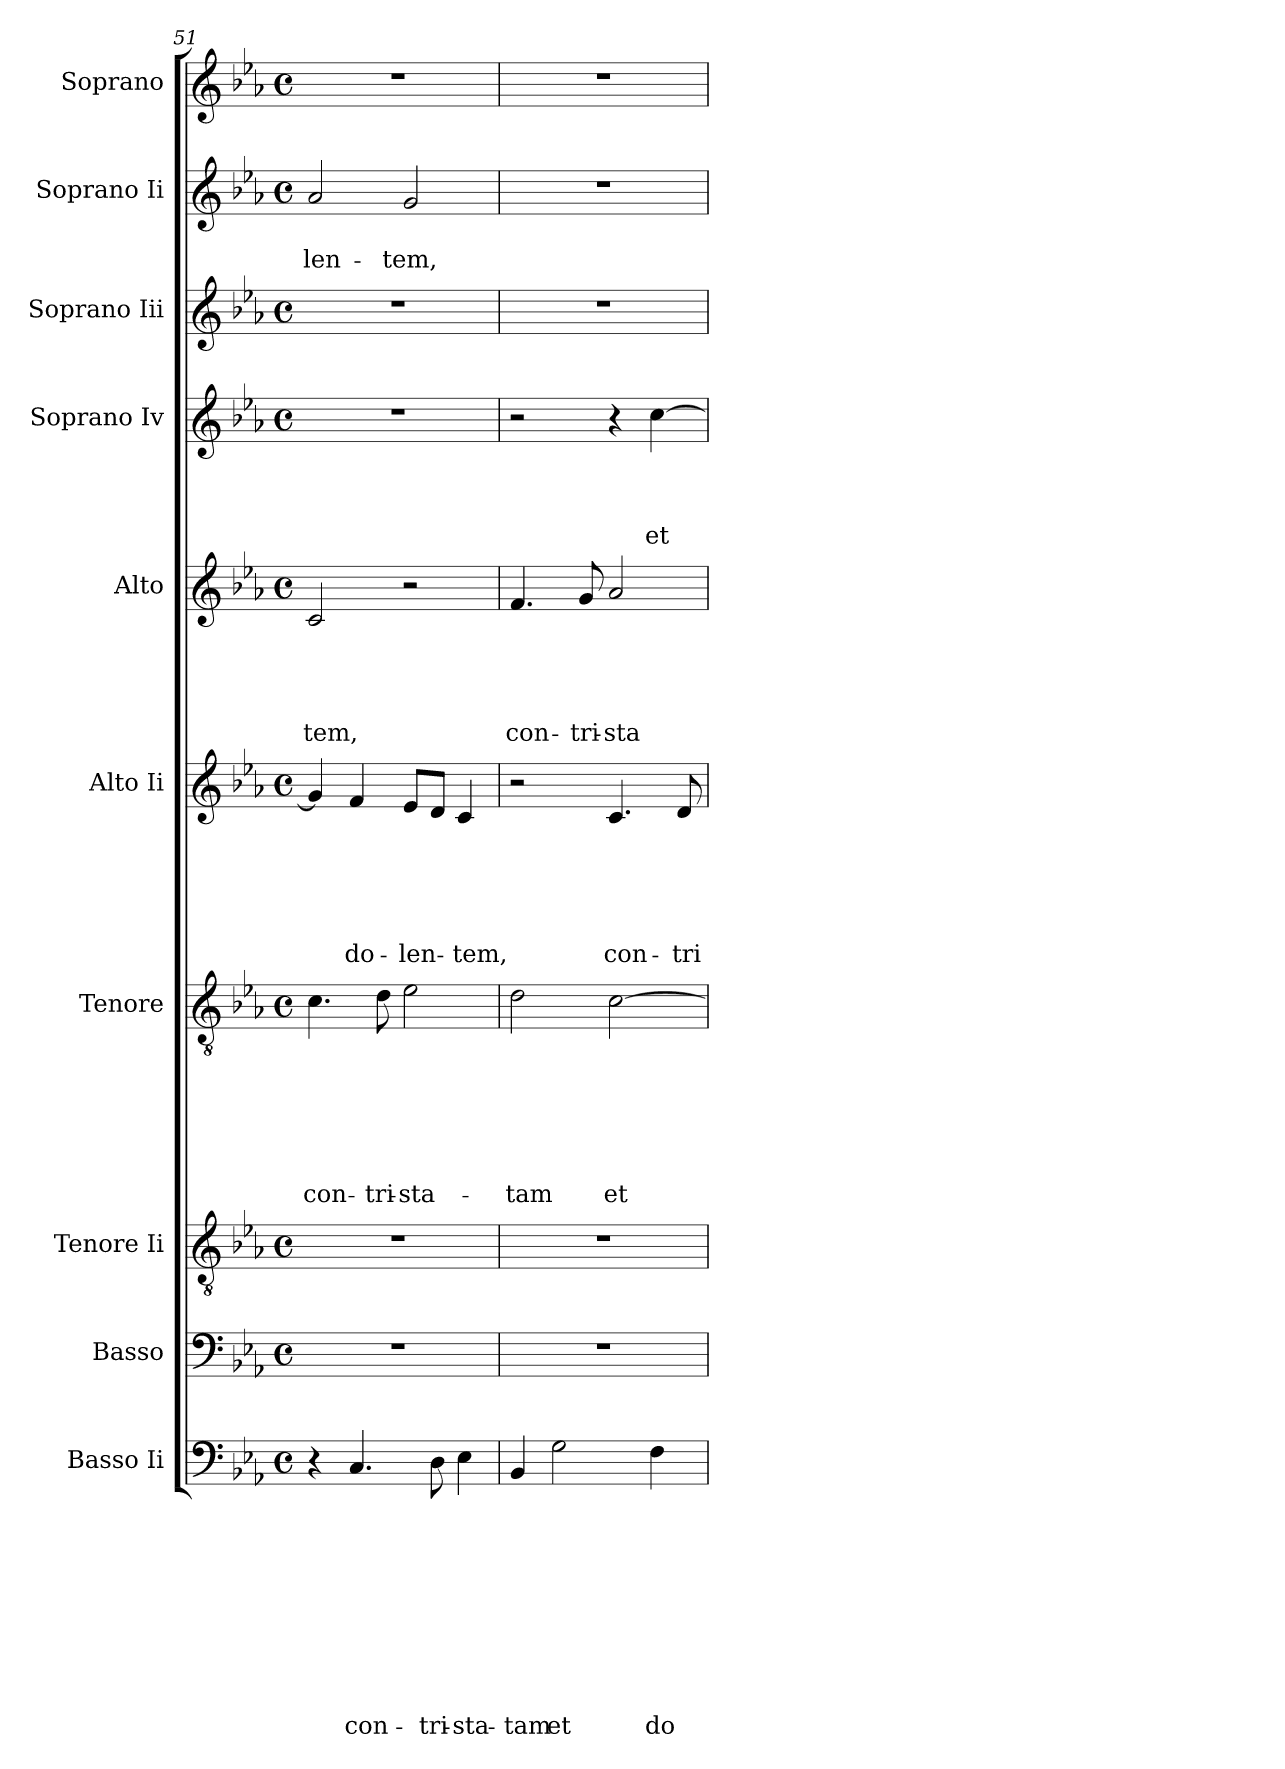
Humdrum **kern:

**kern	**text	**text	**text	**text	**text	**text	**text	**text	**text	**text	**kern	**kern	**kern	**text	**text	**text	**text	**text	**text	**text	**kern	**text	**text	**text	**text	**text	**text	**kern	**text	**text	**text	**text	**text	**kern	**text	**text	**text	**text	**kern	**kern	**text	**text	**kern
*part10	*part10	*part10	*part10	*part10	*part10	*part10	*part10	*part10	*part10	*part10	*part9	*part8	*part7	*part7	*part7	*part7	*part7	*part7	*part7	*part7	*part6	*part6	*part6	*part6	*part6	*part6	*part6	*part5	*part5	*part5	*part5	*part5	*part5	*part4	*part4	*part4	*part4	*part4	*part3	*part2	*part2	*part2	*part1
*staff10	*staff10	*staff10	*staff10	*staff10	*staff10	*staff10	*staff10	*staff10	*staff10	*staff10	*staff9	*staff8	*staff7	*staff7	*staff7	*staff7	*staff7	*staff7	*staff7	*staff7	*staff6	*staff6	*staff6	*staff6	*staff6	*staff6	*staff6	*staff5	*staff5	*staff5	*staff5	*staff5	*staff5	*staff4	*staff4	*staff4	*staff4	*staff4	*staff3	*staff2	*staff2	*staff2	*staff1
*I"Basso Ii	*	*	*	*	*	*	*	*	*	*	*I"Basso	*I"Tenore Ii	*I"Tenore	*	*	*	*	*	*	*	*I"Alto Ii	*	*	*	*	*	*	*I"Alto	*	*	*	*	*	*I"Soprano Iv	*	*	*	*	*I"Soprano Iii	*I"Soprano Ii	*	*	*I"Soprano
!!LO:PB:g=z
*clefF4	*	*	*	*	*	*	*	*	*	*	*clefF4	*clefGv2	*clefGv2	*	*	*	*	*	*	*	*clefG2	*	*	*	*	*	*	*clefG2	*	*	*	*	*	*clefG2	*	*	*	*	*clefG2	*clefG2	*	*	*clefG2
*k[b-e-a-]	*	*	*	*	*	*	*	*	*	*	*k[b-e-a-]	*k[b-e-a-]	*k[b-e-a-]	*	*	*	*	*	*	*	*k[b-e-a-]	*	*	*	*	*	*	*k[b-e-a-]	*	*	*	*	*	*k[b-e-a-]	*	*	*	*	*k[b-e-a-]	*k[b-e-a-]	*	*	*k[b-e-a-]
*E-:	*	*	*	*	*	*	*	*	*	*	*E-:	*E-:	*E-:	*	*	*	*	*	*	*	*E-:	*	*	*	*	*	*	*E-:	*	*	*	*	*	*E-:	*	*	*	*	*E-:	*E-:	*	*	*E-:
*M4/4	*	*	*	*	*	*	*	*	*	*	*M4/4	*M4/4	*M4/4	*	*	*	*	*	*	*	*M4/4	*	*	*	*	*	*	*M4/4	*	*	*	*	*	*M4/4	*	*	*	*	*M4/4	*M4/4	*	*	*M4/4
*met(c)	*	*	*	*	*	*	*	*	*	*	*met(c)	*met(c)	*met(c)	*	*	*	*	*	*	*	*met(c)	*	*	*	*	*	*	*met(c)	*	*	*	*	*	*met(c)	*	*	*	*	*met(c)	*met(c)	*	*	*met(c)
=51	=51	=51	=51	=51	=51	=51	=51	=51	=51	=51	=51	=51	=51	=51	=51	=51	=51	=51	=51	=51	=51	=51	=51	=51	=51	=51	=51	=51	=51	=51	=51	=51	=51	=51	=51	=51	=51	=51	=51	=51	=51	=51	=51
!	!	!	!	!	!	!	!	!	!	!	!	!	!	!	!	!	!	!	!	!LO:LY:b	!	!	!	!	!	!	!	!	!	!	!	!	!LO:LY:b	!	!	!	!	!	!	!	!	!LO:LY:b	!
4r	.	.	.	.	.	.	.	.	.	.	1r	1r	4.c\	.	.	.	.	.	.	con-	4g/]	.	.	.	.	.	.	2c/	.	.	.	.	-tem,	1r	.	.	.	.	1r	2a-/	.	-len-	1r
!	!	!	!	!	!	!	!	!	!	!LO:LY:b	!	!	!	!	!	!	!	!	!	!	!	!	!	!	!	!	!LO:LY:b	!	!	!	!	!	!	!	!	!	!	!	!	!	!	!	!
4.C/	.	.	.	.	.	.	.	.	.	con-	.	.	.	.	.	.	.	.	.	.	4f/	.	.	.	.	.	do-	.	.	.	.	.	.	.	.	.	.	.	.	.	.	.	.
!	!	!	!	!	!	!	!	!	!	!	!	!	!	!	!	!	!	!	!	!LO:LY:b	!	!	!	!	!	!	!	!	!	!	!	!	!	!	!	!	!	!	!	!	!	!	!
.	.	.	.	.	.	.	.	.	.	.	.	.	8d\	.	.	.	.	.	.	-tri-	.	.	.	.	.	.	.	.	.	.	.	.	.	.	.	.	.	.	.	.	.	.	.
!	!	!	!	!	!	!	!	!	!	!	!	!	!	!	!	!	!	!	!	!LO:LY:b:rj	!	!	!	!	!	!	!LO:LY:b	!	!	!	!	!	!	!	!	!	!	!	!	!	!	!LO:LY:b	!
.	.	.	.	.	.	.	.	.	.	.	.	.	2e-\	.	.	.	.	.	.	-sta-	8e-/L	.	.	.	.	.	-len-	2r	.	.	.	.	.	.	.	.	.	.	.	2g/	.	-tem,	.
!	!	!	!	!	!	!	!	!	!	!LO:LY:b	!	!	!	!	!	!	!	!	!	!	!	!	!	!	!	!	!	!	!	!	!	!	!	!	!	!	!	!	!	!	!	!	!
8D\	.	.	.	.	.	.	.	.	.	-tri-	.	.	.	.	.	.	.	.	.	.	8d/J	.	.	.	.	.	.	.	.	.	.	.	.	.	.	.	.	.	.	.	.	.	.
!	!	!	!	!	!	!	!	!	!	!LO:LY:b:rj	!	!	!	!	!	!	!	!	!	!	!	!	!	!	!	!	!LO:LY:b	!	!	!	!	!	!	!	!	!	!	!	!	!	!	!	!
4E-\	.	.	.	.	.	.	.	.	.	-sta-	.	.	.	.	.	.	.	.	.	.	4c/	.	.	.	.	.	-tem,	.	.	.	.	.	.	.	.	.	.	.	.	.	.	.	.
=52	=52	=52	=52	=52	=52	=52	=52	=52	=52	=52	=52	=52	=52	=52	=52	=52	=52	=52	=52	=52	=52	=52	=52	=52	=52	=52	=52	=52	=52	=52	=52	=52	=52	=52	=52	=52	=52	=52	=52	=52	=52	=52	=52
!	!	!	!	!	!	!	!	!	!	!LO:LY:b	!	!	!	!	!	!	!	!	!	!LO:LY:b	!	!	!	!	!	!	!	!	!	!	!	!	!LO:LY:b	!	!	!	!	!	!	!	!	!	!
4BB-/	.	.	.	.	.	.	.	.	.	-tam	1r	1r	2d\	.	.	.	.	.	.	-tam	2r	.	.	.	.	.	.	4.f/	.	.	.	.	con-	2r	.	.	.	.	1r	1r	.	.	1r
!	!	!	!	!	!	!	!	!	!	!LO:LY:b	!	!	!	!	!	!	!	!	!	!	!	!	!	!	!	!	!	!	!	!	!	!	!	!	!	!	!	!	!	!	!	!	!
2G\	.	.	.	.	.	.	.	.	.	et	.	.	.	.	.	.	.	.	.	.	.	.	.	.	.	.	.	.	.	.	.	.	.	.	.	.	.	.	.	.	.	.	.
!	!	!	!	!	!	!	!	!	!	!	!	!	!	!	!	!	!	!	!	!	!	!	!	!	!	!	!	!	!	!	!	!	!LO:LY:b	!	!	!	!	!	!	!	!	!	!
.	.	.	.	.	.	.	.	.	.	.	.	.	.	.	.	.	.	.	.	.	.	.	.	.	.	.	.	8g/	.	.	.	.	-tri-	.	.	.	.	.	.	.	.	.	.
!	!	!	!	!	!	!	!	!	!	!	!	!	!	!	!	!	!	!	!	!LO:LY:b	!	!	!	!	!	!	!LO:LY:b	!	!	!	!	!	!LO:LY:b:rj	!	!	!	!	!	!	!	!	!	!
.	.	.	.	.	.	.	.	.	.	.	.	.	[>2c\	.	.	.	.	.	.	et	4.c/	.	.	.	.	.	con-	2a-/	.	.	.	.	-sta-	4r	.	.	.	.	.	.	.	.	.
!	!	!	!	!	!	!	!	!	!	!LO:LY:b	!	!	!	!	!	!	!	!	!	!	!	!	!	!	!	!	!	!	!	!	!	!	!	!	!	!	!	!LO:LY:b	!	!	!	!	!
4F\	.	.	.	.	.	.	.	.	.	do-	.	.	.	.	.	.	.	.	.	.	.	.	.	.	.	.	.	.	.	.	.	.	.	[>4cc\	.	.	.	et	.	.	.	.	.
!	!	!	!	!	!	!	!	!	!	!	!	!	!	!	!	!	!	!	!	!	!	!	!	!	!	!	!LO:LY:b	!	!	!	!	!	!	!	!	!	!	!	!	!	!	!	!
.	.	.	.	.	.	.	.	.	.	.	.	.	.	.	.	.	.	.	.	.	8d/	.	.	.	.	.	-tri-	.	.	.	.	.	.	.	.	.	.	.	.	.	.	.	.
=	=	=	=	=	=	=	=	=	=	=	=	=	=	=	=	=	=	=	=	=	=	=	=	=	=	=	=	=	=	=	=	=	=	=	=	=	=	=	=	=	=	=	=
*-	*-	*-	*-	*-	*-	*-	*-	*-	*-	*-	*-	*-	*-	*-	*-	*-	*-	*-	*-	*-	*-	*-	*-	*-	*-	*-	*-	*-	*-	*-	*-	*-	*-	*-	*-	*-	*-	*-	*-	*-	*-	*-	*-
